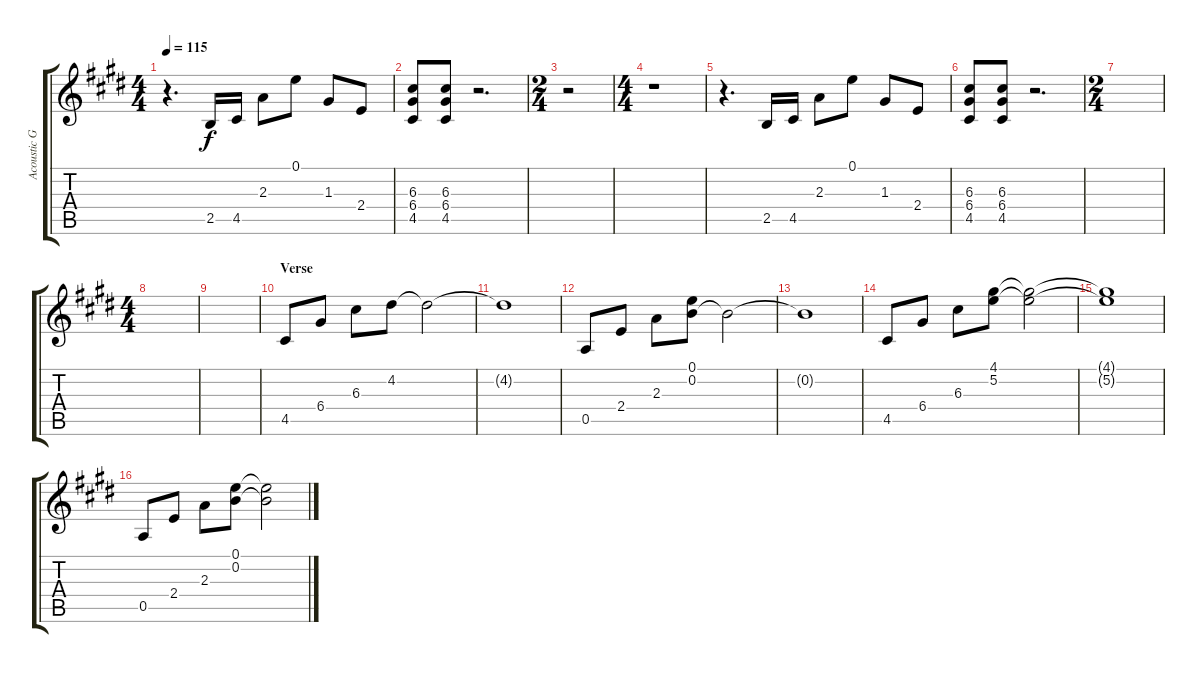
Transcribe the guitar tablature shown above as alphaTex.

\track ("Acoustic Guitar 1" "Acoustic G") {instrument acousticguitarsteel}
\staff {score tabs}
\tuning (E4 B3 G3 D3 A2 E2) {hide}
\ts (4 4)
\tempo 115
\clef g2
\ks e
r.4{d dy f} 2.5.16 4.5.16 2.3.8 0.1.8 1.3.8 2.4.8 |
(6.3 6.4 4.5).8 (6.3 6.4 4.5).8 r.2{d} |
\ts (2 4)
r.2 |
\ts (4 4)
r.1 |
r.4{d} 2.5.16 4.5.16 2.3.8 0.1.8 1.3.8 2.4.8 |
(6.3 6.4 4.5).8 (6.3 6.4 4.5).8 r.2{d} |
\ts (2 4)
|
\ts (4 4)
|
|
\section ("" "Verse")
4.5.8 6.4.8 6.3.8 4.2.8 4.2{t}.2 |
4.2{t}.1 |
0.5.8 2.4.8 2.3.8 (0.1 0.2).8 0.2{t}.2 |
0.2{t}.1 |
4.5.8 6.4.8 6.3.8 (4.1 5.2).8 (4.1{t} 5.2{t}).2 |
(4.1{t} 5.2{t}).1 |
0.5.8 2.4.8 2.3.8 (0.1 0.2).8 (0.1{t} 0.2{t}).2
